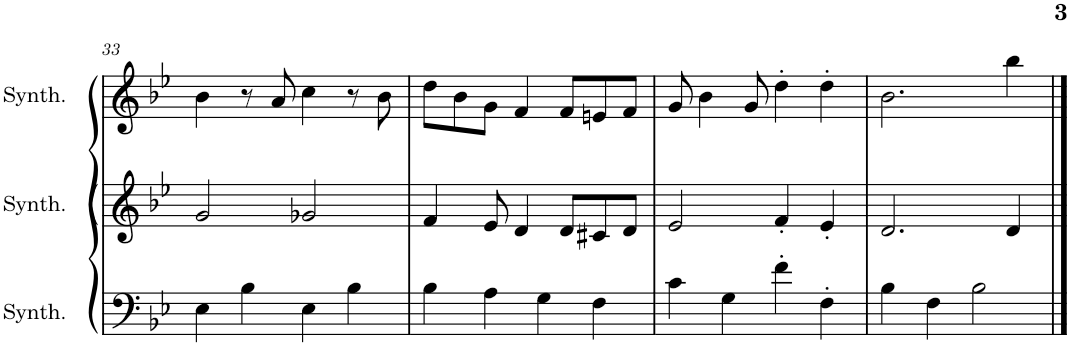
**kern	**kern	**kern
*part3	*part2	*part1
*staff3	*staff2	*staff1
*I"Saw Synthesizer	*I"Saw Synthesizer	*I"Saw Synthesizer
*I'Synth.	*I'Synth.	*I'Synth.
!!LO:PB:g=z
*clefF4	*clefG2	*clefG2
*k[b-e-]	*k[b-e-]	*k[b-e-]
*M4/4	*M4/4	*M4/4
=33	=33	=33
4E-\	2g/	4b-\
4B-\	.	8r
.	.	8a/
4E-\	2g-X/	4cc\
4B-\	.	8r
.	.	8b-\
=34	=34	=34
4B-\	4f/	8dd\L
.	.	8b-\
4A\	8e-/	8g\J
.	4d/	4f/
4G\	.	.
.	8d/L	8f/L
4F\	8c#X/	8en/
.	8d/J	8f/J
=35	=35	=35
4c\	2e-/	8g/
.	.	4b-\
4G\	.	.
.	.	8g/
4f'\	4f'/	4dd'\
4F'\	4e-'/	4dd'\
=36	=36	=36
4B-\	2.d/	2.b-\
4F\	.	.
2B-\	.	.
.	4d/	4bb-\
==	==	==
*-	*-	*-
